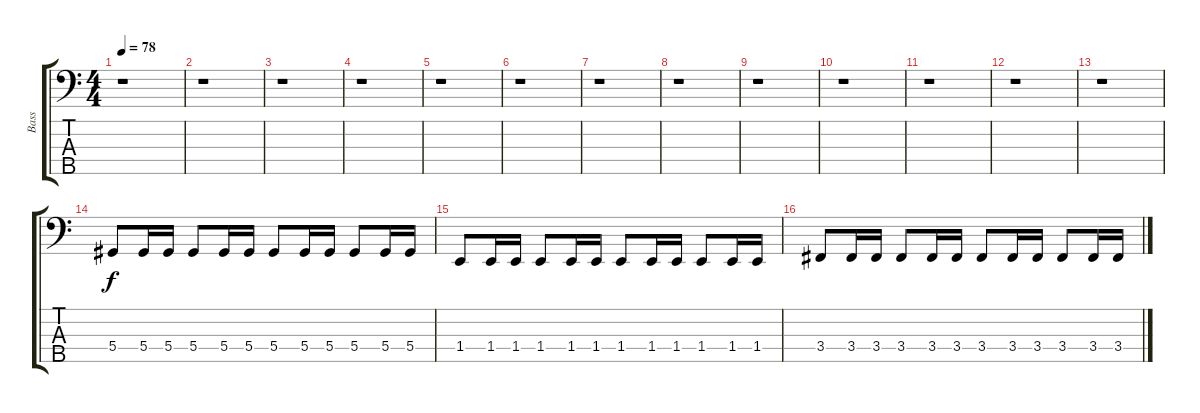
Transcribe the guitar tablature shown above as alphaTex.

\track ("Bass" "Bass") {instrument electricbassfinger}
\staff {score tabs}
\tuning (Gb2 Db2 Ab1 Eb1 Bb0) {hide}
\ts (4 4)
\tempo 78
\clef f4
\ks c
r.1{dy f} |
r.1 |
r.1 |
r.1 |
r.1 |
r.1 |
r.1 |
r.1 |
r.1 |
r.1 |
r.1 |
r.1 |
r.1 |
5.4.8 5.4.16 5.4.16 5.4.8 5.4.16 5.4.16 5.4.8 5.4.16 5.4.16 5.4.8 5.4.16 5.4.16 |
1.4.8 1.4.16 1.4.16 1.4.8 1.4.16 1.4.16 1.4.8 1.4.16 1.4.16 1.4.8 1.4.16 1.4.16 |
3.4.8 3.4.16 3.4.16 3.4.8 3.4.16 3.4.16 3.4.8 3.4.16 3.4.16 3.4.8 3.4.16 3.4.16
